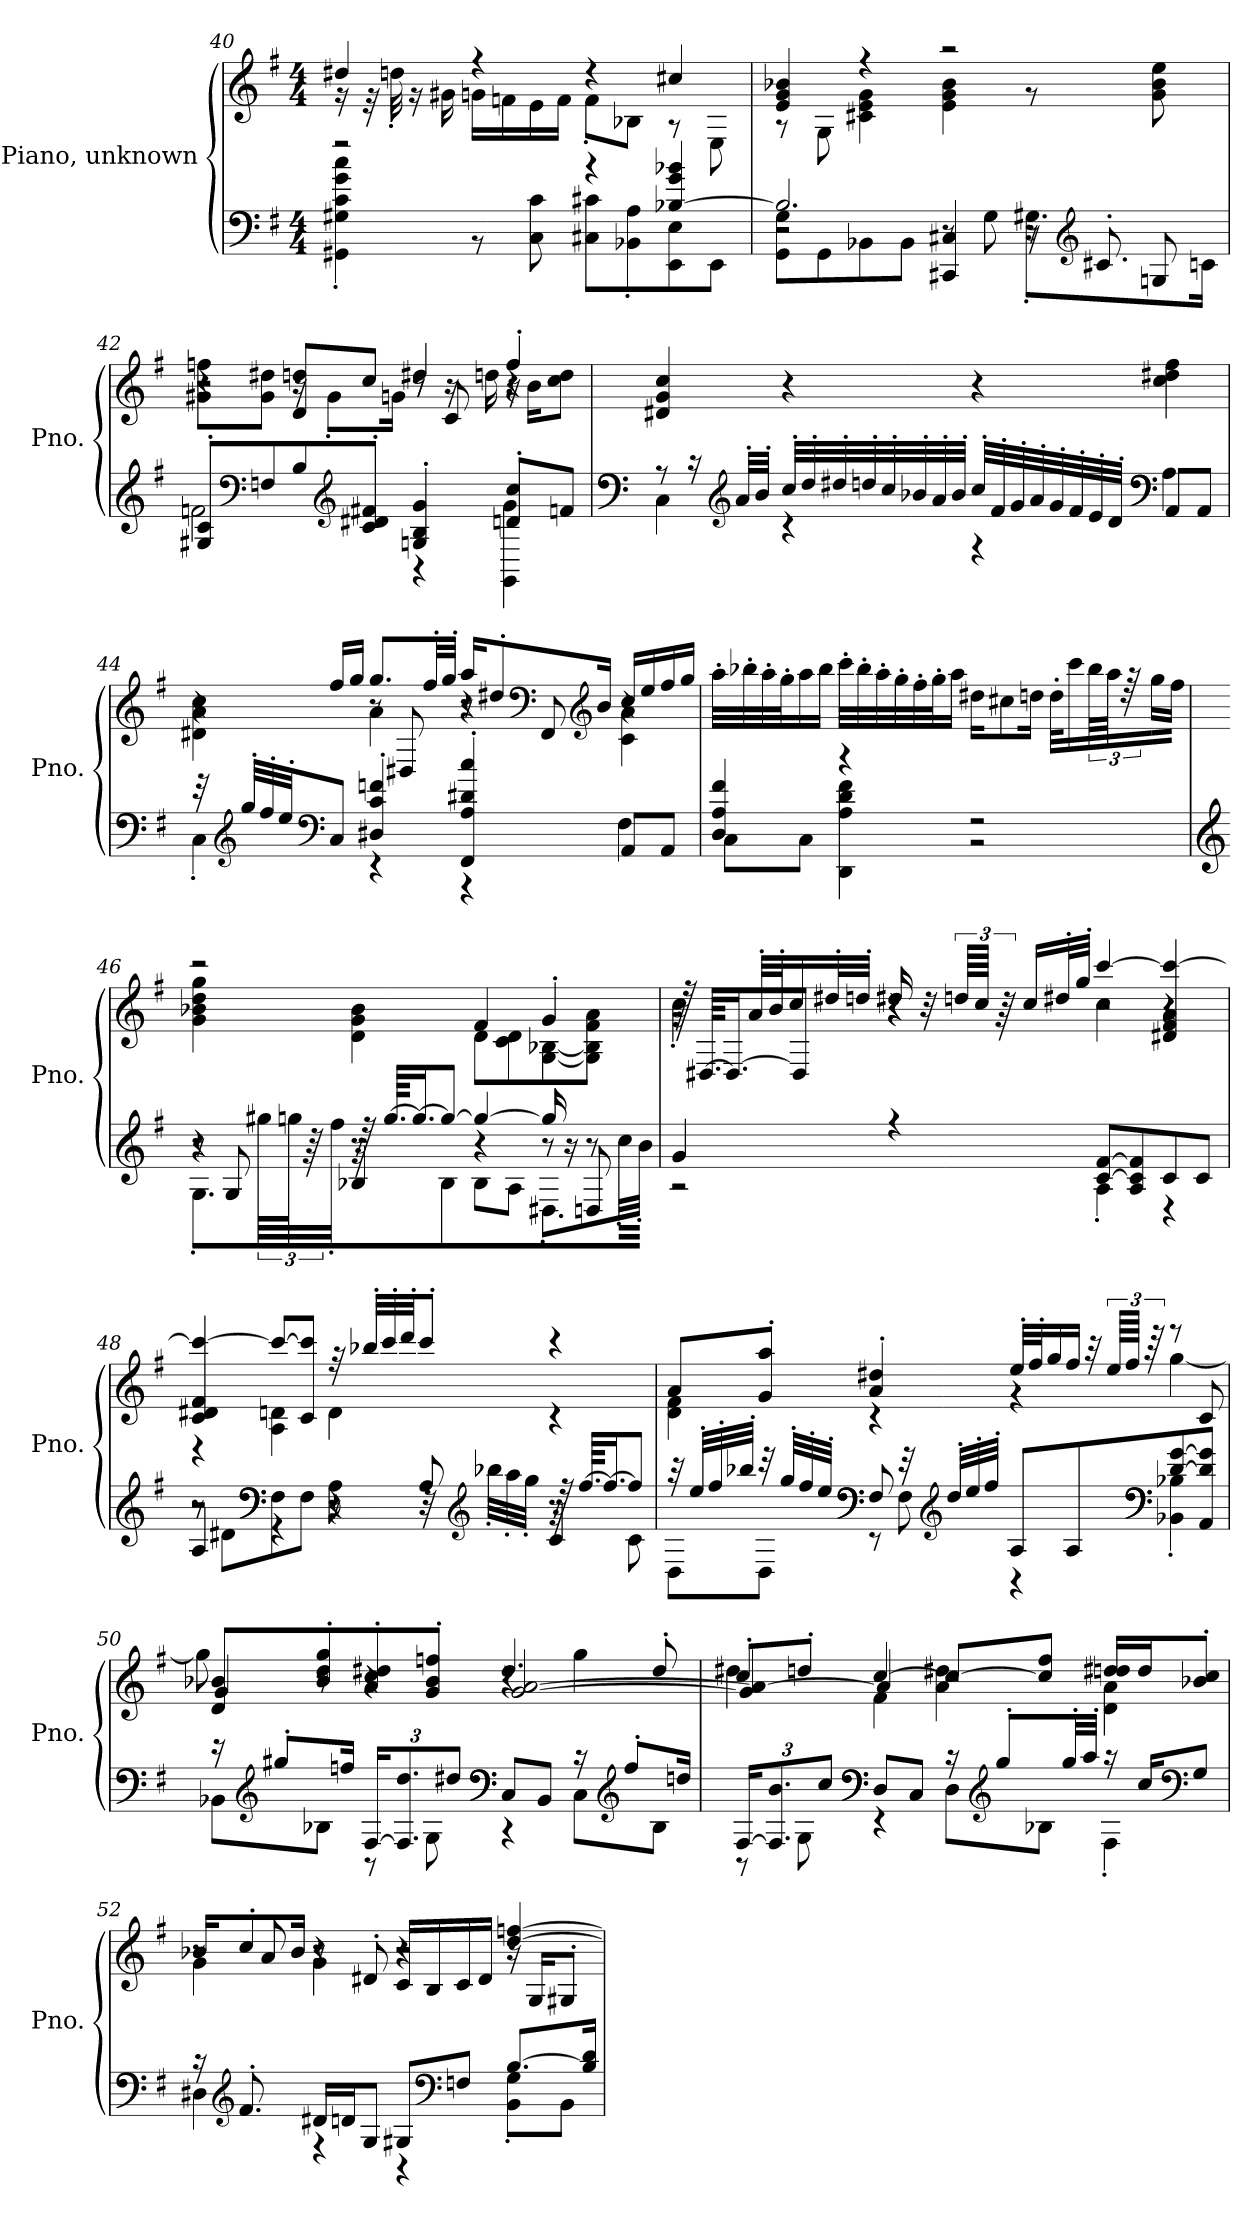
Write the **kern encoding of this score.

**kern	**kern
*part1	*part1
*staff2	*staff1
*I"Piano, unknown	*
*I'Pno.	*
*clefF4	*clefG2
*k[f#]	*k[f#]
*M4/4	*M4/4
=40	=40
*^	*^
2r	4GG#X\' 4G#X\' 4c\' 4g\' 4cc\'	4dd#X/	16r
.	.	.	32r
.	.	.	32ddn'\
.	.	.	16r
.	.	.	16g#X\
.	8r	4r	16gn\LL
.	.	.	16fn\
.	8C\ 8c\	.	16e\
.	.	.	16f\JJ
4r	8C#X\ 8c#X\L	4r	8f'\L
.	8BB-X\' 8A\'	.	8B-X\J
[4B-X/ 4g/ 4b-X/	8EE\ 8E\	4cc#X/	8r
.	8EE\J	.	8E\
!!LO:LB:g=z	!!
=41	=41	=41	=41
*	*^	*	*
2.B-/]	8GG\ 8G\L	2r	4e/ 4g/ 4b-X/	8r
.	8GG\	.	.	8G\
.	8BB-X\	.	4r	4c#X\ 4e\ 4g\
.	8BB-\J	.	.	.
.	8r	4CC#X/ 4C#X/	2r	4e\ 4g\ 4b-\
.	8G\	.	.	.
16r	8.G#X'\L	8r	.	8r
*clefG2	*	*	*	*
8.c#X'/	.	.	.	.
.	.	8Gn/	.	8g\ 8b-\ 8ee\
.	16cn\Jk	.	.	.
*	*v	*v	*	*
=42	=42	=42	=42
*	*	*	*^
8G#X/' 8c/'L	2fn\	4r	8g#X\ 8ffn\L	2r
*clefF4	*	*	*	*
8Fn/	.	.	8g#\ 8dd#X\J	.
8B/	.	8d/ 8ddn/L	16r	.
.	.	.	8g#'\L	.
*clefG2	*	*	*	*
8c/' 8d#X/' 8f#X/'J	.	8cc/J	.	.
.	.	.	16gn\Jk	.
4Gn/' 4B/' 4g/'	4r	4dd#X/	8r	8r
.	.	.	16r	8c/
.	.	.	16ddn\	.
8dn/' 8cc/'L	4GG\ 4g\	4ff'/	16r	4r
.	.	.	16b\KL	.
8fn/J	.	.	8cc\ 8dd\J	.
*	*	*v	*v	*v
!!LO:LB:g=z
=43	=43	=43
*clefF4	*	*
8r	4C\	4d#X/ 4g/ 4cc/
16r	.	.
*clefG2	*	*
32a'/LLL	.	.
32b'/JJJ	.	.
32cc'/LLL	4r	4r
32dd'/	.	.
32dd#X'/	.	.
32ddn'/	.	.
32cc'/	.	.
32b-X'/	.	.
32a'/	.	.
32b-'/JJJ	.	.
32cc'/LLL	4r	4r
32f#'/	.	.
32g'/	.	.
32a'/	.	.
32g'/	.	.
32f#'/	.	.
32e'/	.	.
32d'/JJJ	.	.
*clefF4	*	*
8AA/L	4A\	4cc\ 4dd#X\ 4ff#\
8AA/J	.	.
!!LO:LB:g=z
=44	=44	=44
*	*	*^
*	*	*	*^
32r	4C'\	8r	4d#X\ 4a\ 4cc\	4r
*clefG2	*	*	*	*
32gg'/LLL	.	.	.	.
32ff#'/	.	.	.	.
32ee'/JJ	.	.	.	.
*clefF4	*	*	*	*
8C/J	.	16ff#/LL	.	.
.	.	16gg/JJ	.	.
4D#X/' 4c/' 4fn/'	4r	8.gg/L	4a\	8r
.	.	.	.	8D#X/
.	.	32ff#'/LL	.	.
.	.	32gg'/JJJ	.	.
4FF#/' 4A/' 4d#X/' 4cc/'	4r	16aa/KL	4r	8r
.	.	8dd#X'/	.	.
*	*	*clefF4	*	*
.	.	.	.	8FF#/
*	*	*clefG2	*	*
.	.	16b/Jk	.	.
8AA/L	4F#\	16cc/LL	4c\ 4a\	4r
.	.	16ee/	.	.
8AA/J	.	16ff#/	.	.
.	.	16gg/JJ	.	.
*	*	*v	*v	*v
!!LO:PB:g=z
=45	=45	=45
4D/ 4A/ 4f#/	8C\L	32aa'\LLL
.	.	32bb-X'\
.	.	32aa'\
.	.	32gg'\J
.	8C\J	16aa\
.	.	16bb-\JJ
4r	4DD\ 4A\ 4d\ 4f#\	32ccc'\LLL
.	.	32bb-'\
.	.	32aa'\
.	.	32gg'\
.	.	32ff#'\
.	.	32gg'\J
.	.	16aa\JJ
2r	2r	16dd#X\KL
.	.	8cc#X\
.	.	16ddn\Jk
.	.	32dd'\KLL
.	.	16ccc\
.	.	96bb-\LL
.	.	96aa\JJJJ
.	.	96r
.	.	16gg\LL
.	.	16ff#\JJ
*v	*v	*
!!LO:LB:g=z
=46	=46
*clefG2	*
*^	*^
*	*^	*	*
4r	8.G'\L	8r	2r	4g\ 4b-X\ 4dd\ 4gg\
.	.	8G/	.	.
.	96gg#X\LLL	.	.	.
.	96ggn\JJJJ	.	.	.
.	96r	.	.	.
.	32ff#'\	.	.	.
128r	8r	4B-X'/	.	4d\ 4g\ 4b-\
[64.gg/KKLL	.	.	.	.
16.gg/J_	.	.	.	.
8gg/J_	8B-\	.	.	.
4gg/_	8B-\L	4r	4f#/	8d\L
.	8A\J	.	.	8c\ 8d\
16gg/]	8.D#X'\L	8r	4g'/	[8G\ [8B-X\
16r	.	.	.	.
8r	.	8Dn/	.	8G\] 8B-\] 8f#\ 8a\J
.	32cc'\LL	.	.	.
.	32b'\JJJ	.	.	.
*	*v	*v	*	*
!!LO:LB:g=z
=47	=47	=47	=47
*	*	*	*^
4g/	2r	16r	4cc'\	128r
.	.	.	.	[64.D#X/KKLL
.	.	.	.	16.D#/J_
.	.	32a'/LLL	.	.
.	.	32b'/J	.	.
.	.	16cc/	.	8D#/J]
.	.	32dd#X'/L	.	.
.	.	32ddn'/JJJ	.	.
4r	.	16dd#X/	4r	4r
.	.	32r	.	.
.	.	96ddn/LLLL	.	.
.	.	96cc/JJJJ	.	.
.	.	96r	.	.
.	.	16cc/LL	.	.
.	.	32dd#X'/L	.	.
.	.	32gg'/JJJ	.	.
[8c/ [8f#/L	4A'\	[4ccc/	4cc\	2r
8A/ 8c/] 8f#/]	.	.	.	.
8c/	4r	4d#X/ 4f#/ 4a/ 4ccc/_	4r	.
8c/J	.	.	.	.
*	*	*	*v	*v
!!LO:LB:g=z
=48	=48	=48	=48
*	*^	*	*
2r	8r	4A/	4c/ 4d#X/ 4f#/ 4ccc/_	4r
.	8d#X\L	.	.	.
*clefF4	*	*	*	*
.	8F#\	4r	8ccc/L_	4A\ 4dn\
.	8F#\J	.	8c/ 8ccc/]J	.
4r	8A\	8r	32r	4d\
.	.	.	32bb-X'/LLL	.
.	.	.	32ccc'/	.
.	.	.	32ddd'/JJ	.
.	32r	8A/	8ccc'/J	.
*clefG2	*	*	*	*
.	32bb-X'\LLL	.	.	.
.	32aa'\	.	.	.
.	32gg'\JJJ	.	.	.
128r	8r	4c'/	4r	4r
[64.ff#/KKLL	.	.	.	.
16.ff#/J_	.	.	.	.
8ff#/J]	8c\	.	.	.
*	*v	*v	*	*
!!LO:LB:g=z	!!
=49	=49	=49	=49
32r	8D\L	8a/L	4d\ 4f#\
32ee'/LLL	.	.	.
32ff#'/	.	.	.
32bb-X'/JJJ	.	.	.
32r	8D\J	8g/' 8aa/'J	.
32gg'/LLL	.	.	.
32ff#'/	.	.	.
32ee'/JJJ	.	.	.
*clefF4	*	*	*
8F#/	8r	4a/' 4dd#X/'	4r
32r	8F#\	.	.
*clefG2	*	*	*
32dd'/LLL	.	.	.
32ee'/	.	.	.
32ff#'/JJJ	.	.	.
8A/L	4r	32ee'/LLL	4r
.	.	32ff#'/J	.
.	.	16gg/	.
8A/	.	16ff#/JJ	.
.	.	32r	.
.	.	96ee/LLLL	.
.	.	96ff#/JJJJ	.
.	.	96r	.
*clefF4	*	*	*
[8d/ [8g/	4BB-X\' 4B-X\'	8r	[4gg\
8AA/ 8d/] 8g/]J	.	8c/	.
!!LO:LB:g=z
=50	=50	=50	=50
*	*	*	*^
16r	8BB-X\L	8d/ 8b-X/L	8gg\]	4g/
*clefG2	*	*	*	*
8gg#X'/L	.	.	.	.
.	8B-X\J	8b-/' 8dd/' 8gg/'	8r	.
16ffn/Jk	.	.	.	.
*Xbrackettup	*	*	*	*
[24F#/KL	8r	8a/' 8cc/' 8dd#X/'	4r	4r
12.F#/] 12.dd/	.	.	.	.
.	8G\	8g/' 8b-/' 8ffn/'J	.	.
12dd#X/J	.	.	.	.
*clefF4	*	*	*	*
8C/L	4r	4.dd#/	4r	[2g/ [2a/
8BB-/J	.	.	.	.
16r	8C\L	.	4gg\	.
*clefG2	*	*	*	*
8ff'/L	.	.	.	.
.	8B-\J	8dd#'/	.	.
16ddn/Jk	.	.	.	.
!!LO:PB:g=z	!!	!!
=51	=51	=51	=51	=51
[24F#/KL	8r	8cc'/L	4dd#X\	4g/] 4a/_
12.F#/] 12.b/	.	.	.	.
.	8G\	8ddn'/J	.	.
12cc/J	.	.	.	.
*clefF4	*	*	*	*
8D/L	4r	[4cc/	4f#\	4a/]
8C/J	.	.	.	.
16r	8D\L	8cc/L_	4a\ 4dd#X\	2r
*clefG2	*	*	*	*
8gg'/L	.	.	.	.
.	8B-X\J	8cc/] 8ff#/J	.	.
32gg'/LL	.	.	.	.
32aa'/JJJ	.	.	.	.
16r	4F#'\	16ddn/ 16dd#X/LL	4d\ 4a\	.
16cc/KL	.	16dd#/J	.	.
*clefF4	*	*	*	*
8G/J	.	8b-X/' 8cc/'J	.	.
!!LO:LB:g=z	!!	!!
=52	=52	=52	=52	=52
16r	4D#X\	8r	4g\	16b-X/KL
*clefG2	*	*	*	*
8.f#'/	.	.	.	8cc'/
.	.	8a/	.	.
.	.	.	.	16b-/Jk
16d#X/LL	4r	4r	4g\	8r
16dn/J	.	.	.	.
8G/J	.	.	.	8d#X'/
8G#X/L	4r	4r	2r	16c/LL
.	.	.	.	16B/
*clefF4	*	*	*	*
8Fn/J	.	.	.	16c/
.	.	.	.	16d#/JJ
[8.B/L	8BB\' 8G#\'L	[4dd/ [4ffn/	.	16r
.	.	.	.	16G/KL
.	8BB\J	.	.	8G#X'/J
16B/] 16d/Jk	.	.	.	.
*v	*v	*	*	*
*	*v	*v	*v
=	=
*-	*-
